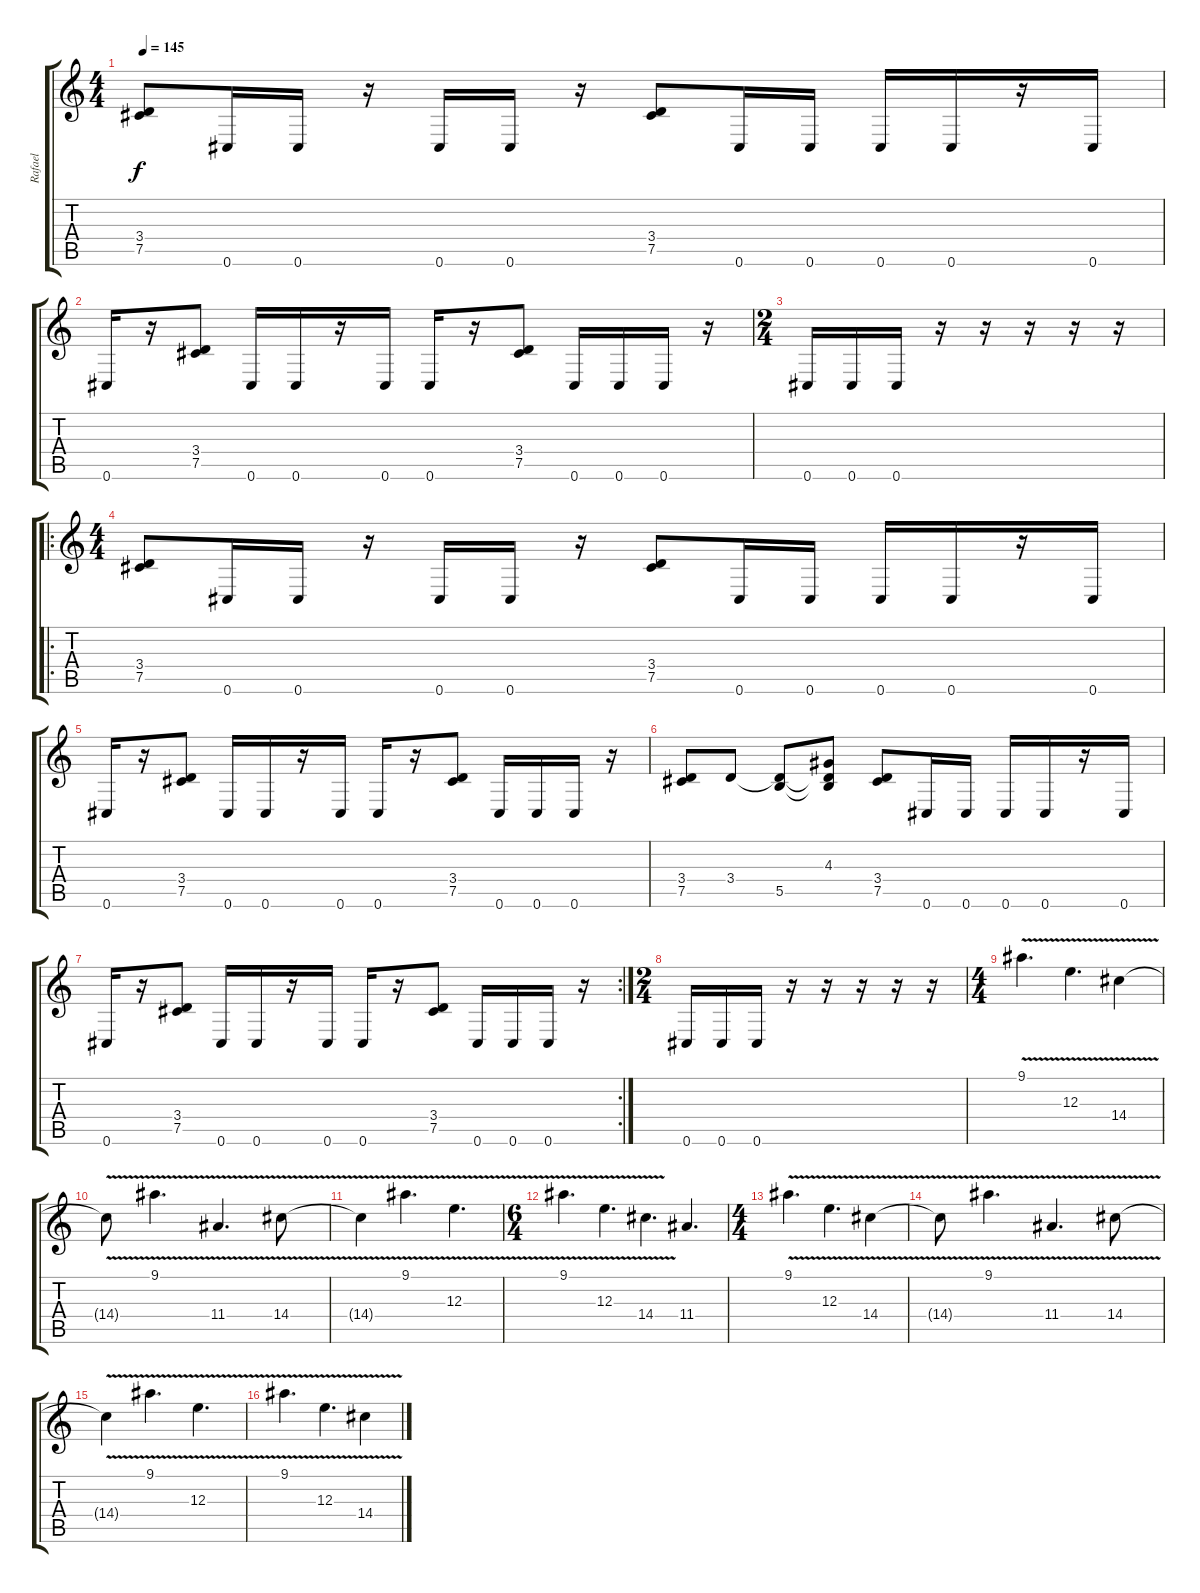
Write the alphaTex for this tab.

\track ("Rafael" "Rafael") {instrument distortionguitar}
\staff {score tabs}
\tuning (Db4 Ab3 E3 B2 Gb2 Db2) {hide}
\ts (4 4)
\tempo 145
\clef g2
\ks c
(3.4 7.5).8{dy f} 0.6.16 0.6.16 r.16 0.6.16 0.6.16 r.16 (3.4 7.5).8 0.6.16 0.6.16 0.6.16 0.6.16 r.16 0.6.16 |
0.6.16 r.16 (3.4 7.5).8 0.6.16 0.6.16 r.16 0.6.16 0.6.16 r.16 (3.4 7.5).8 0.6.16 0.6.16 0.6.16 r.16 |
\ts (2 4)
0.6.16 0.6.16 0.6.16 r.16 r.16 r.16 r.16 r.16 |
\ro
\ts (4 4)
(3.4 7.5).8 0.6.16 0.6.16 r.16 0.6.16 0.6.16 r.16 (3.4 7.5).8 0.6.16 0.6.16 0.6.16 0.6.16 r.16 0.6.16 |
0.6.16 r.16 (3.4 7.5).8 0.6.16 0.6.16 r.16 0.6.16 0.6.16 r.16 (3.4 7.5).8 0.6.16 0.6.16 0.6.16 r.16 |
(3.4 7.5).8 3.4.8 (3.4{t} 5.5).8 (4.3 3.4{t} 5.5{t}).8 (3.4 7.5).8 0.6.16 0.6.16 0.6.16 0.6.16 r.16 0.6.16 |
\rc 2
0.6.16 r.16 (3.4 7.5).8 0.6.16 0.6.16 r.16 0.6.16 0.6.16 r.16 (3.4 7.5).8 0.6.16 0.6.16 0.6.16 r.16 |
\ts (2 4)
0.6.16 0.6.16 0.6.16 r.16 r.16 r.16 r.16 r.16 |
\ts (4 4)
9.1{v}.4{d volume 12 instrument distortionguitar} 12.3{v}.4{d} 14.4{v}.4 |
14.4{t}.8 9.1{v}.4{d} 11.4{v}.4{d} 14.4{v}.8 |
14.4{t}.4 9.1{v}.4{d} 12.3{v}.4{d} |
\ts (6 4)
9.1{v}.4{d} 12.3{v}.4{d} 14.4{v}.4{d} 11.4.4{d} |
\ts (4 4)
9.1{v}.4{d} 12.3{v}.4{d} 14.4{v}.4 |
14.4{t}.8 9.1{v}.4{d} 11.4{v}.4{d} 14.4{v}.8 |
14.4{t}.4 9.1{v}.4{d} 12.3{v}.4{d} |
9.1{v}.4{d} 12.3{v}.4{d} 14.4{v}.4
